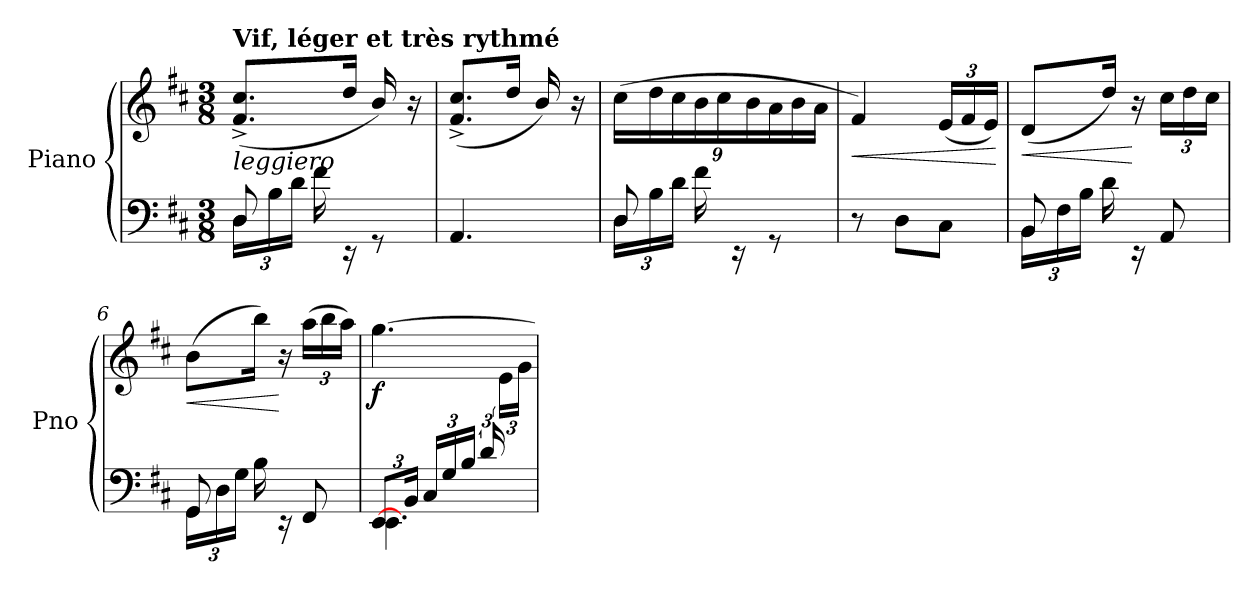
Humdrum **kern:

**kern	**kern	**dynam
*part1	*part1	*part1
*staff2	*staff1	*staff1/2
*I"Piano	*	*
*I'Pno	*	*
*clefF4	*clefG2	*
*k[f#c#]	*k[f#c#]	*
*M3/8	*M3/8	*
*MM120	*MM120	*
*Xbrackettup	*	*
=1	=1	=1
*^	*	*
!	!	!LO:TX:a:B:t=Vif, léger et très rythmé	!
!LO:TX:a:i:t=leggiero	!	!	!
24D\LL	8D/	(>8.f#/^ 8.cc#/^L	.
24B\	.	.	.
24d\JJ	.	.	.
16f#\	4rFyy	.	.
16rEE	.	16dd/Jk	.
8rGG	.	16b/)	.
.	.	16r	.
*v	*v	*	*
=2	=2	=2
4.AA/	(>8.f#/^ 8.cc#/^L	.
.	16dd/Jk	.
.	16b/)	.
.	16r	.
=3	=3	=3
*^	*	*
*	*	*Xbrackettup	*
24D\LL	8D/	(24cc#\LL	.
24B\	.	24dd\	.
24d\JJ	.	24cc#\	.
16f#\	4rFyy	24b\	.
.	.	24cc#\	.
16rEE	.	.	.
.	.	24b\	.
8rGG	.	24a\	.
.	.	24b\	.
.	.	24a\JJ	.
*v	*v	*	*
!!LO:LB:g=z
=4	=4	=4
!	!	!LO:HP:b
8r	4f#/)	<
8D\L	.	.
8C#\J	(>24e/LL	.
.	24f#/	.
.	24e/JJ)	.
.	.	[
=5	=5	=5
*^	*	*
!	!	!	!LO:HP:b
24BB\LL	8BB/	(>8d/L	<
24F#\	.	.	.
24B\JJ	.	.	.
16d\	4ryy	16dd/Jk)	.
16rEE	.	16r	[
8AA/	.	24cc#\LL	.
.	.	24dd\	.
.	.	24cc#\JJ	.
=6	=6	=6	=6
!	!	!	!LO:HP:b
24GG\LL	8GG/	(8b\L	<
24D\	.	.	.
24G\JJ	.	.	.
16B\	4rBByy	16bb\Jk)	.
16rEE	.	16r	[
8FF#/	.	(24aa\LL	.
.	.	24bb\	.
.	.	24aa\JJ)	.
=7	=7	=7	=7
*	*	*^	*
!	!	!	!	!LO:DY:b
[12EE/L	4.EE\	[4.gg\	24%7ryy	f
24BB/Jk	.	.	.	.
24C#/LL	.	.	.	.
24G/	.	.	.	.
24B/JJ	.	.	.	.
*brackettup	*	*	*	*
24d/	.	.	.	.
12ryy	.	.	24e\LL	.
.	.	.	24g\JJ	.
*v	*v	*	*	*
*	*v	*v	*
=	=	=
*-	*-	*-
